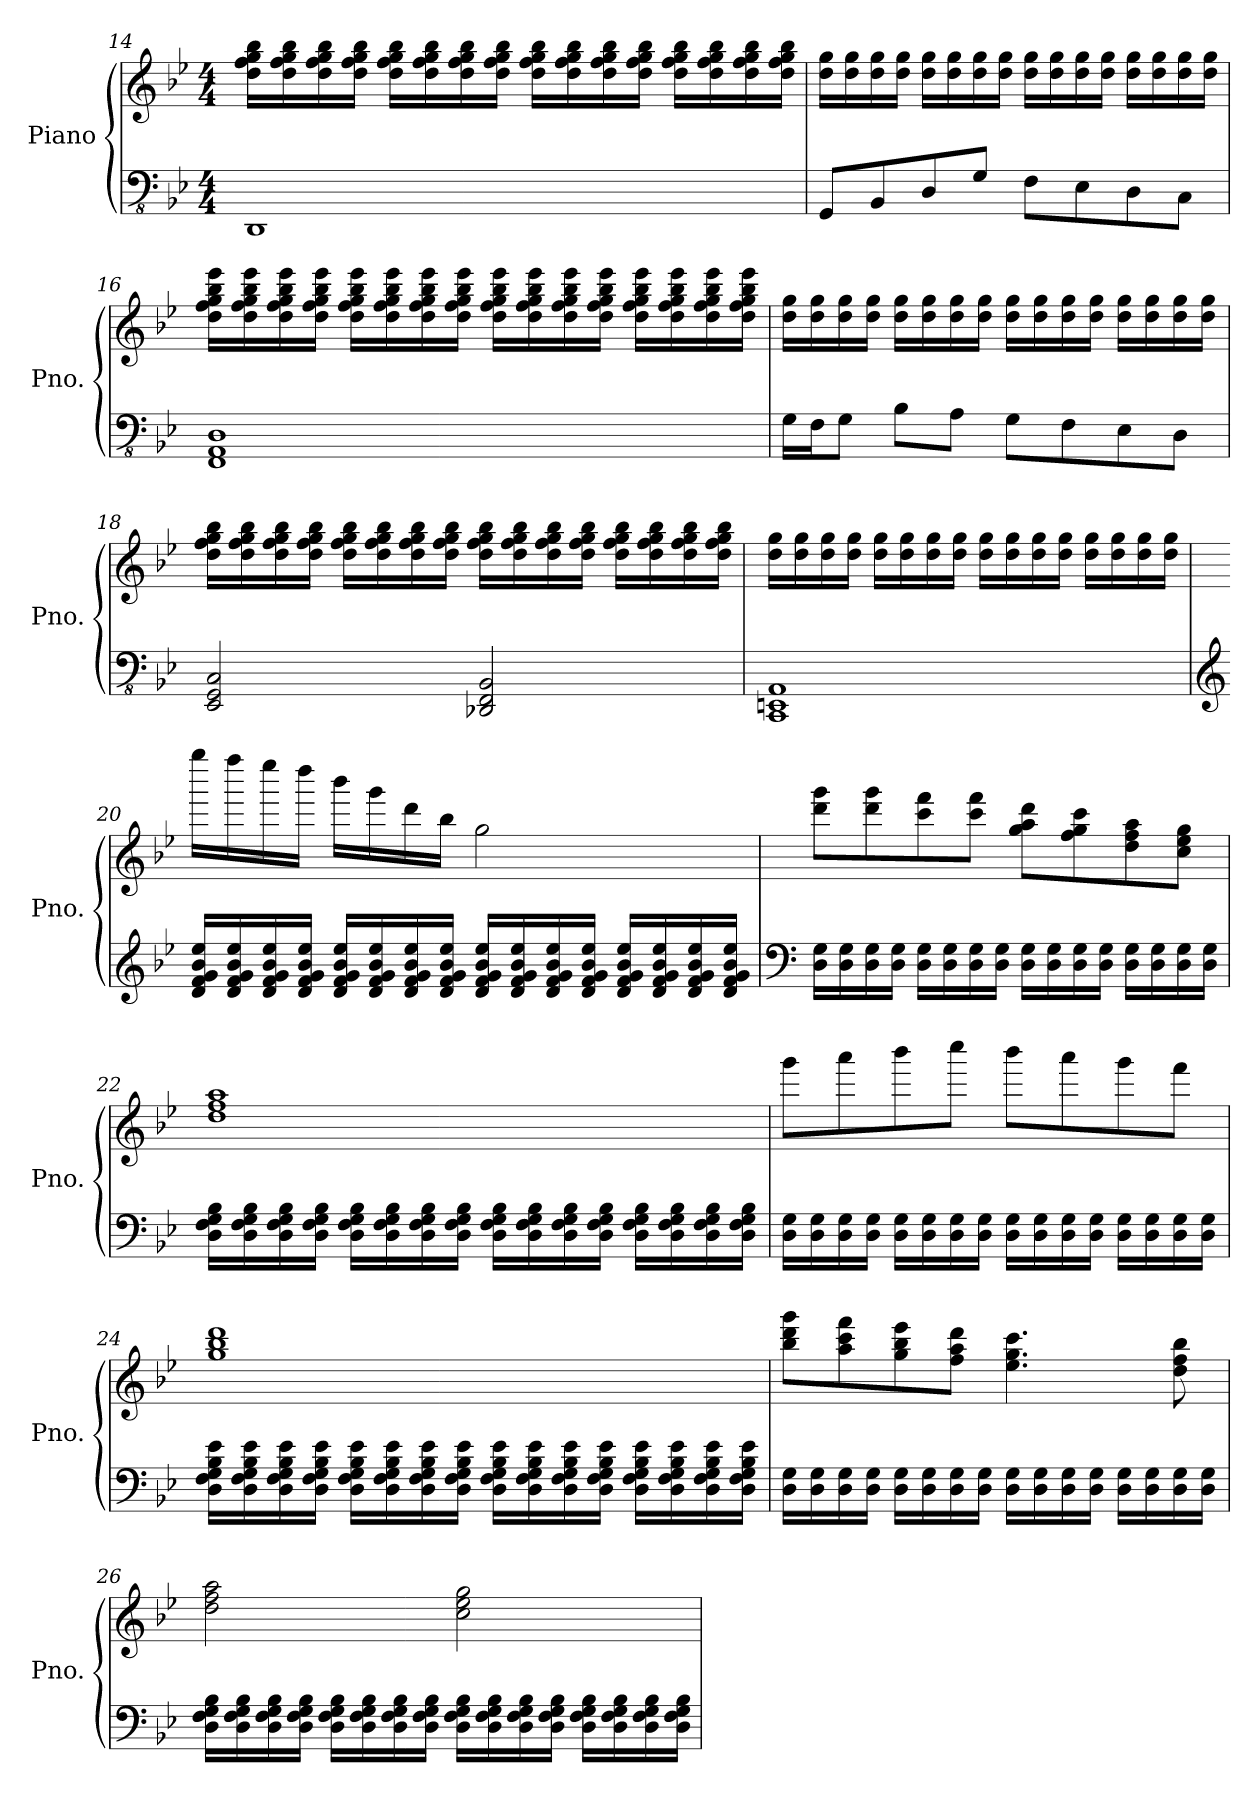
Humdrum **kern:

**kern	**kern
*part1	*part1
*staff2	*staff1
*I"Piano	*
*I'Pno.	*
!!LO:LB:g=z
*clefFv4	*clefG2
*k[b-e-]	*k[b-e-]
*M4/4	*M4/4
=14	=14
1DDD	16dd\ 16ff\ 16gg\ 16bb-\LL
.	16dd\ 16ff\ 16gg\ 16bb-\
.	16dd\ 16ff\ 16gg\ 16bb-\
.	16dd\ 16ff\ 16gg\ 16bb-\JJ
.	16dd\ 16ff\ 16gg\ 16bb-\LL
.	16dd\ 16ff\ 16gg\ 16bb-\
.	16dd\ 16ff\ 16gg\ 16bb-\
.	16dd\ 16ff\ 16gg\ 16bb-\JJ
.	16dd\ 16ff\ 16gg\ 16bb-\LL
.	16dd\ 16ff\ 16gg\ 16bb-\
.	16dd\ 16ff\ 16gg\ 16bb-\
.	16dd\ 16ff\ 16gg\ 16bb-\JJ
.	16dd\ 16ff\ 16gg\ 16bb-\LL
.	16dd\ 16ff\ 16gg\ 16bb-\
.	16dd\ 16ff\ 16gg\ 16bb-\
.	16dd\ 16ff\ 16gg\ 16bb-\JJ
!!LO:LB:g=z
=15	=15
8GGG/L	16dd\ 16gg\LL
.	16dd\ 16gg\
8BBB-/	16dd\ 16gg\
.	16dd\ 16gg\JJ
8DD/	16dd\ 16gg\LL
.	16dd\ 16gg\
8GG/J	16dd\ 16gg\
.	16dd\ 16gg\JJ
8FF\L	16dd\ 16gg\LL
.	16dd\ 16gg\
8EE-\	16dd\ 16gg\
.	16dd\ 16gg\JJ
8DD\	16dd\ 16gg\LL
.	16dd\ 16gg\
8CC\J	16dd\ 16gg\
.	16dd\ 16gg\JJ
!!LO:LB:g=z
=16	=16
1FFF 1AAA 1DD	16dd\ 16ff\ 16gg\ 16bb-\ 16eee-\LL
.	16dd\ 16ff\ 16gg\ 16bb-\ 16eee-\
.	16dd\ 16ff\ 16gg\ 16bb-\ 16eee-\
.	16dd\ 16ff\ 16gg\ 16bb-\ 16eee-\JJ
.	16dd\ 16ff\ 16gg\ 16bb-\ 16eee-\LL
.	16dd\ 16ff\ 16gg\ 16bb-\ 16eee-\
.	16dd\ 16ff\ 16gg\ 16bb-\ 16eee-\
.	16dd\ 16ff\ 16gg\ 16bb-\ 16eee-\JJ
.	16dd\ 16ff\ 16gg\ 16bb-\ 16eee-\LL
.	16dd\ 16ff\ 16gg\ 16bb-\ 16eee-\
.	16dd\ 16ff\ 16gg\ 16bb-\ 16eee-\
.	16dd\ 16ff\ 16gg\ 16bb-\ 16eee-\JJ
.	16dd\ 16ff\ 16gg\ 16bb-\ 16eee-\LL
.	16dd\ 16ff\ 16gg\ 16bb-\ 16eee-\
.	16dd\ 16ff\ 16gg\ 16bb-\ 16eee-\
.	16dd\ 16ff\ 16gg\ 16bb-\ 16eee-\JJ
!!LO:PB:g=z
=17	=17
16GG\LL	16dd\ 16gg\LL
16FF\J	16dd\ 16gg\
8GG\J	16dd\ 16gg\
.	16dd\ 16gg\JJ
8BB-\L	16dd\ 16gg\LL
.	16dd\ 16gg\
8AA\J	16dd\ 16gg\
.	16dd\ 16gg\JJ
8GG\L	16dd\ 16gg\LL
.	16dd\ 16gg\
8FF\	16dd\ 16gg\
.	16dd\ 16gg\JJ
8EE-\	16dd\ 16gg\LL
.	16dd\ 16gg\
8DD\J	16dd\ 16gg\
.	16dd\ 16gg\JJ
!!LO:LB:g=z
=18	=18
2EEE-/ 2GGG/ 2CC/	16dd\ 16ff\ 16gg\ 16bb-\LL
.	16dd\ 16ff\ 16gg\ 16bb-\
.	16dd\ 16ff\ 16gg\ 16bb-\
.	16dd\ 16ff\ 16gg\ 16bb-\JJ
.	16dd\ 16ff\ 16gg\ 16bb-\LL
.	16dd\ 16ff\ 16gg\ 16bb-\
.	16dd\ 16ff\ 16gg\ 16bb-\
.	16dd\ 16ff\ 16gg\ 16bb-\JJ
2DDD-X/ 2FFF/ 2BBB-/	16dd\ 16ff\ 16gg\ 16bb-\LL
.	16dd\ 16ff\ 16gg\ 16bb-\
.	16dd\ 16ff\ 16gg\ 16bb-\
.	16dd\ 16ff\ 16gg\ 16bb-\JJ
.	16dd\ 16ff\ 16gg\ 16bb-\LL
.	16dd\ 16ff\ 16gg\ 16bb-\
.	16dd\ 16ff\ 16gg\ 16bb-\
.	16dd\ 16ff\ 16gg\ 16bb-\JJ
!!LO:LB:g=z
=19	=19
1CCC 1EEEn 1AAA	16dd\ 16gg\LL
.	16dd\ 16gg\
.	16dd\ 16gg\
.	16dd\ 16gg\JJ
.	16dd\ 16gg\LL
.	16dd\ 16gg\
.	16dd\ 16gg\
.	16dd\ 16gg\JJ
.	16dd\ 16gg\LL
.	16dd\ 16gg\
.	16dd\ 16gg\
.	16dd\ 16gg\JJ
.	16dd\ 16gg\LL
.	16dd\ 16gg\
.	16dd\ 16gg\
.	16dd\ 16gg\JJ
=20	=20
*clefG2	*
16d/ 16f/ 16g/ 16b-/ 16ee-/LL	16gggg\LL
16d/ 16f/ 16g/ 16b-/ 16ee-/	16ffff\
16d/ 16f/ 16g/ 16b-/ 16ee-/	16eeee-\
16d/ 16f/ 16g/ 16b-/ 16ee-/JJ	16dddd\JJ
16d/ 16f/ 16g/ 16b-/ 16ee-/LL	16bbb-\LL
16d/ 16f/ 16g/ 16b-/ 16ee-/	16ggg\
16d/ 16f/ 16g/ 16b-/ 16ee-/	16ddd\
16d/ 16f/ 16g/ 16b-/ 16ee-/JJ	16bb-\JJ
16d/ 16f/ 16g/ 16b-/ 16ee-/LL	2gg\
16d/ 16f/ 16g/ 16b-/ 16ee-/	.
16d/ 16f/ 16g/ 16b-/ 16ee-/	.
16d/ 16f/ 16g/ 16b-/ 16ee-/JJ	.
16d/ 16f/ 16g/ 16b-/ 16ee-/LL	.
16d/ 16f/ 16g/ 16b-/ 16ee-/	.
16d/ 16f/ 16g/ 16b-/ 16ee-/	.
16d/ 16f/ 16g/ 16b-/ 16ee-/JJ	.
!!LO:LB:g=z
=21	=21
*clefF4	*
16D\ 16G\LL	8ddd\ 8ggg\L
16D\ 16G\	.
16D\ 16G\	8ddd\ 8ggg\
16D\ 16G\JJ	.
16D\ 16G\LL	8ccc\ 8fff\
16D\ 16G\	.
16D\ 16G\	8ccc\ 8fff\J
16D\ 16G\JJ	.
16D\ 16G\LL	8gg\ 8aa\ 8ddd\L
16D\ 16G\	.
16D\ 16G\	8ff\ 8gg\ 8ccc\
16D\ 16G\JJ	.
16D\ 16G\LL	8dd\ 8ff\ 8aa\
16D\ 16G\	.
16D\ 16G\	8cc\ 8ee-\ 8gg\J
16D\ 16G\JJ	.
=22	=22
16D\ 16F\ 16G\ 16B-\LL	1dd 1ff 1aa
16D\ 16F\ 16G\ 16B-\	.
16D\ 16F\ 16G\ 16B-\	.
16D\ 16F\ 16G\ 16B-\JJ	.
16D\ 16F\ 16G\ 16B-\LL	.
16D\ 16F\ 16G\ 16B-\	.
16D\ 16F\ 16G\ 16B-\	.
16D\ 16F\ 16G\ 16B-\JJ	.
16D\ 16F\ 16G\ 16B-\LL	.
16D\ 16F\ 16G\ 16B-\	.
16D\ 16F\ 16G\ 16B-\	.
16D\ 16F\ 16G\ 16B-\JJ	.
16D\ 16F\ 16G\ 16B-\LL	.
16D\ 16F\ 16G\ 16B-\	.
16D\ 16F\ 16G\ 16B-\	.
16D\ 16F\ 16G\ 16B-\JJ	.
!!LO:LB:g=z
=23	=23
16D\ 16G\LL	8ggg\L
16D\ 16G\	.
16D\ 16G\	8aaa\
16D\ 16G\JJ	.
16D\ 16G\LL	8bbb-\
16D\ 16G\	.
16D\ 16G\	8cccc\J
16D\ 16G\JJ	.
16D\ 16G\LL	8bbb-\L
16D\ 16G\	.
16D\ 16G\	8aaa\
16D\ 16G\JJ	.
16D\ 16G\LL	8ggg\
16D\ 16G\	.
16D\ 16G\	8fff\J
16D\ 16G\JJ	.
!!LO:PB:g=z
=24	=24
16D\ 16F\ 16G\ 16B-\ 16e-\LL	1gg 1bb- 1ddd
16D\ 16F\ 16G\ 16B-\ 16e-\	.
16D\ 16F\ 16G\ 16B-\ 16e-\	.
16D\ 16F\ 16G\ 16B-\ 16e-\JJ	.
16D\ 16F\ 16G\ 16B-\ 16e-\LL	.
16D\ 16F\ 16G\ 16B-\ 16e-\	.
16D\ 16F\ 16G\ 16B-\ 16e-\	.
16D\ 16F\ 16G\ 16B-\ 16e-\JJ	.
16D\ 16F\ 16G\ 16B-\ 16e-\LL	.
16D\ 16F\ 16G\ 16B-\ 16e-\	.
16D\ 16F\ 16G\ 16B-\ 16e-\	.
16D\ 16F\ 16G\ 16B-\ 16e-\JJ	.
16D\ 16F\ 16G\ 16B-\ 16e-\LL	.
16D\ 16F\ 16G\ 16B-\ 16e-\	.
16D\ 16F\ 16G\ 16B-\ 16e-\	.
16D\ 16F\ 16G\ 16B-\ 16e-\JJ	.
!!LO:LB:g=z
=25	=25
16D\ 16G\LL	8bb-\ 8ddd\ 8ggg\L
16D\ 16G\	.
16D\ 16G\	8aa\ 8ccc\ 8fff\
16D\ 16G\JJ	.
16D\ 16G\LL	8gg\ 8bb-\ 8eee-\
16D\ 16G\	.
16D\ 16G\	8ff\ 8aa\ 8ddd\J
16D\ 16G\JJ	.
16D\ 16G\LL	4.ee-\ 4.gg\ 4.ccc\
16D\ 16G\	.
16D\ 16G\	.
16D\ 16G\JJ	.
16D\ 16G\LL	.
16D\ 16G\	.
16D\ 16G\	8dd\ 8ff\ 8bb-\
16D\ 16G\JJ	.
=26	=26
16D\ 16F\ 16G\ 16B-\LL	2dd\ 2ff\ 2aa\
16D\ 16F\ 16G\ 16B-\	.
16D\ 16F\ 16G\ 16B-\	.
16D\ 16F\ 16G\ 16B-\JJ	.
16D\ 16F\ 16G\ 16B-\LL	.
16D\ 16F\ 16G\ 16B-\	.
16D\ 16F\ 16G\ 16B-\	.
16D\ 16F\ 16G\ 16B-\JJ	.
16D\ 16F\ 16G\ 16B-\LL	2cc\ 2ee-\ 2gg\
16D\ 16F\ 16G\ 16B-\	.
16D\ 16F\ 16G\ 16B-\	.
16D\ 16F\ 16G\ 16B-\JJ	.
16D\ 16F\ 16G\ 16B-\LL	.
16D\ 16F\ 16G\ 16B-\	.
16D\ 16F\ 16G\ 16B-\	.
16D\ 16F\ 16G\ 16B-\JJ	.
=	=
*-	*-
